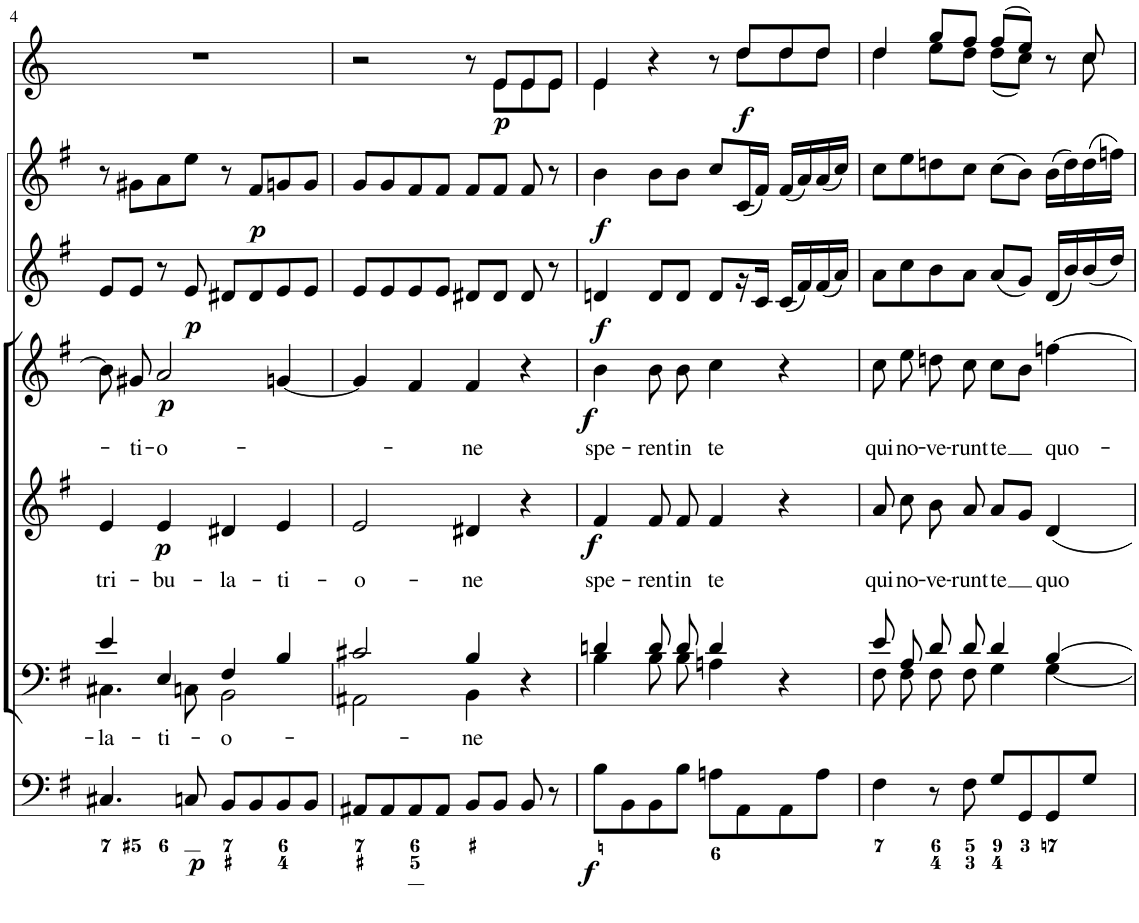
**kern	**dynam	**kern	**text	**kern	**text	**dynam	**kern	**text	**dynam	**kern	**dynam	**kern	**dynam	**kern	**dynam
*part7	*part7	*part6	*part6	*part5	*part5	*part5	*part4	*part4	*part4	*part3	*part3	*part2	*part2	*part1	*part1
*staff7	*staff7	*staff6	*staff6	*staff5	*staff5	*staff5	*staff4	*staff4	*staff4	*staff3	*staff3	*staff2	*staff2	*staff1	*staff1
*I"Organ	*	*I"Voice	*	*I"Alto	*	*	*I"Voice	*	*	*I"Violino 2	*	*I"Violino 1	*	*I"C. in G	*
*	*	*	*	*	*	*	*	*	*	*I'Vln	*	*I'Vln	*	*	*
!!LO:PB:g=z
*clefF4	*	*clefF4	*	*clefG2	*	*	*clefG2	*	*	*clefG2	*	*clefG2	*	*clefG2	*
*	*	*	*	*	*	*	*	*	*	*	*	*	*	*Trd3c5	*
*k[f#]	*	*k[f#]	*	*k[f#]	*	*	*k[f#]	*	*	*k[f#]	*	*k[f#]	*	*k[]	*
*M4/4	*	*M4/4	*	*M4/4	*	*	*M4/4	*	*	*M4/4	*	*M4/4	*	*M4/4	*
*met(c)	*	*met(c)	*	*met(c)	*	*	*met(c)	*	*	*met(c)	*	*met(c)	*	*met(c)	*
=4	=4	=4	=4	=4	=4	=4	=4	=4	=4	=4	=4	=4	=4	=4	=4
!	!	!	!LO:LY:b	!	!LO:LY:b	!	!	!	!	!	!	!	!	!	!
*	*	*^	*	*	*	*	*	*	*	*	*	*	*	*	*
4.C#X/	.	4e/	4.C#X\	-la-	4e/	tri-	.	8b\]	.	.	8e/L	.	8r	.	1r	.
!	!	!	!	!	!	!	!	!	!LO:LY:b	!	!	!	!	!	!	!
.	.	.	.	.	.	.	.	8g#X/	-ti-	.	8e/J	.	8g#X\L	.	.	.
!	!	!	!	!LO:LY:b	!	!LO:LY:b	!LO:DY:b	!	!LO:LY:b	!LO:DY:b	!	!	!	!	!	!
.	.	4E/	.	-ti-	4e/	-bu-	p	2a/	-o-	p	8r	.	8a\	.	.	.
!	!LO:DY:b	!	!	!	!	!	!	!	!	!	!	!LO:DY:b	!	!	!	!
8Cn/	p	.	8Cn\	.	.	.	.	.	.	.	8e/	p	8ee\J	.	.	.
!	!	!	!	!LO:LY:b	!	!LO:LY:b	!	!	!	!	!	!	!	!	!	!
8BB/L	.	4F#/	2BB\	-o-	4d#X/	-la-	.	.	.	.	8d#X/L	.	8r	.	.	.
!	!	!	!	!	!	!	!	!	!	!	!	!	!	!LO:DY:b	!	!
8BB/	.	.	.	.	.	.	.	.	.	.	8d#/	.	8f#/L	p	.	.
!	!	!	!	!	!	!LO:LY:b	!	!	!	!	!	!	!	!	!	!
8BB/	.	4B/	.	.	4e/	-ti-	.	[4gn/	.	.	8e/	.	8gn/	.	.	.
8BB/J	.	.	.	.	.	.	.	.	.	.	8e/J	.	8g/J	.	.	.
=5	=5	=5	=5	=5	=5	=5	=5	=5	=5	=5	=5	=5	=5	=5	=5	=5
!	!	!	!	!	!	!LO:LY:b	!	!	!	!	!	!	!	!	!	!
*	*	*	*	*	*	*	*	*	*	*	*	*	*	*	*^	*
8AA#X/L	.	2c#X/	2AA#X\	.	2e/	-o-	.	4g/]	.	.	8e/L	.	8g/L	.	2r	8ryy	.
*	*	*	*	*	*	*	*	*	*	*	*	*	*	*	*v	*v	*
8AA#/	.	.	.	.	.	.	.	.	.	.	8e/	.	8g/	.	.	.
8AA#/	.	.	.	.	.	.	.	4f#/	.	.	8e/	.	8f#/	.	.	.
8AA#/J	.	.	.	.	.	.	.	.	.	.	8e/J	.	8f#/J	.	.	.
!	!	!	!	!LO:LY:b	!	!LO:LY:b	!	!	!LO:LY:b	!	!	!	!	!	!	!
8BB/L	.	4B/	4BB\	-ne	4d#X/	-ne	.	4f#/	-ne	.	8d#X/L	.	8f#/L	.	8r	.
*	*	*	*	*	*	*	*	*	*	*	*	*	*	*	*^	*
!	!	!	!	!	!	!	!	!	!	!	!	!	!	!	!	!	!LO:DY:b
8BB/J	.	.	.	.	.	.	.	.	.	.	8d#/J	.	8f#/J	.	8e/L	8e\L	p
8BB/	.	4r	4ryy	.	4r	.	.	4r	.	.	8d#/	.	8f#/	.	8e/	8e\	.
8r	.	.	.	.	.	.	.	.	.	.	8r	.	8r	.	8e/J	8e\J	.
=6	=6	=6	=6	=6	=6	=6	=6	=6	=6	=6	=6	=6	=6	=6	=6	=6	=6
!	!LO:DY:b	!	!	!	!	!LO:LY:b	!LO:DY:b	!	!LO:LY:b	!LO:DY:b	!	!LO:DY:b	!	!LO:DY:b	!	!	!
8B\L	f	4dn/	4B\	.	4f#/	spe-	f	4b\	spe-	f	4dn/	f	4b\	f	4e/	4e\	.
8BB\	.	.	.	.	.	.	.	.	.	.	.	.	.	.	.	.	.
!	!	!	!	!	!	!LO:LY:b	!	!	!LO:LY:b	!	!	!	!	!	!	!	!
8BB\	.	8d/L	8B\L	.	8f#/	-rent	.	8b\	-rent	.	8d/L	.	8b\L	.	4r	4.ryy	.
!	!	!	!	!	!	!LO:LY:b	!	!	!LO:LY:b	!	!	!	!	!	!	!	!
8B\J	.	8d/J	8B\J	.	8f#/	in	.	8b\	in	.	8d/J	.	8b\J	.	.	.	.
!	!	!	!	!	!	!LO:LY:b	!	!	!LO:LY:b	!	!	!	!	!	!	!	!
8An\L	.	4d/	4An\	.	4f#/	te	.	4cc\	te	.	8d/L	.	8cc/L	.	8r	.	.
!	!	!	!	!	!	!	!	!	!	!	!	!	!	!	!	!	!LO:DY:b
8AA\	.	.	.	.	.	.	.	.	.	.	16r	.	(16c/L	.	8dd/L	8dd\L	f
.	.	.	.	.	.	.	.	.	.	.	16c/JJ	.	16f#/JJ)	.	.	.	.
8AA\	.	4r	4ryy	.	4r	.	.	4r	.	.	(16c/LL	.	(16f#/LL	.	8dd/	8dd\	.
.	.	.	.	.	.	.	.	.	.	.	16f#/)	.	16a/)	.	.	.	.
8A\J	.	.	.	.	.	.	.	.	.	.	(16f#/	.	(16a/	.	8dd/J	8dd\J	.
.	.	.	.	.	.	.	.	.	.	.	16a/JJ)	.	16cc/JJ)	.	.	.	.
=7	=7	=7	=7	=7	=7	=7	=7	=7	=7	=7	=7	=7	=7	=7	=7	=7	=7
!	!	!	!	!	!	!LO:LY:b	!	!	!LO:LY:b	!	!	!	!	!	!	!	!
4F#\	.	8e/L	8F#\L	.	8a/	qui	.	8cc\	qui	.	8a\L	.	8cc\L	.	4dd/	4dd\	.
!	!	!	!	!	!	!LO:LY:b	!	!	!LO:LY:b	!	!	!	!	!	!	!	!
.	.	8A/J	8F#\J	.	8cc\	no-	.	8ee\	no-	.	8cc\	.	8ee\	.	.	.	.
!	!	!	!	!	!	!LO:LY:b	!	!	!LO:LY:b	!	!	!	!	!	!	!	!
8r	.	8d/L	8F#\L	.	8b\	-ve-	.	8ddn\	-ve-	.	8b\	.	8ddn\	.	8gg/L	8ee\L	.
!	!	!	!	!	!	!LO:LY:b	!	!	!LO:LY:b	!	!	!	!	!	!	!	!
8F#\	.	8d/J	8F#\J	.	8a/	-runt	.	8cc\	-runt	.	8a\J	.	8cc\J	.	8ff/J	8dd\J	.
!	!	!	!	!	!	!LO:LY:b	!	!	!LO:LY:b	!	!	!	!	!	!	!	!
8G/L	.	4d/	4G\	.	8a/L	te	.	8cc\L	te	.	(8a/L	.	(8cc\L	.	(8ff/L	(8dd\L	.
8GG/	.	.	.	.	8g/J	.	.	8b\J	.	.	8g/J)	.	8b\J)	.	8ee/J)	8cc\J)	.
!	!	!	!	!	!	!LO:LY:b	!	!	!LO:LY:b	!	!	!	!	!	!	!	!
8GG/	.	[4B/	[4G\	.	4d/	quo	.	[4ffn\	quo-	.	(16d/LL	.	(16b\LL	.	8r	8ryy	.
.	.	.	.	.	.	.	.	.	.	.	16b/)	.	16dd\)	.	.	.	.
8G/J	.	.	.	.	.	.	.	.	.	.	(16b/	.	(16dd\	.	8cc/	8cc\	.
.	.	.	.	.	.	.	.	.	.	.	16dd/JJ)	.	16ffn\JJ)	.	.	.	.
*	*	*v	*v	*	*	*	*	*	*	*	*	*	*	*	*v	*v	*
=	=	=	=	=	=	=	=	=	=	=	=	=	=	=	=
*-	*-	*-	*-	*-	*-	*-	*-	*-	*-	*-	*-	*-	*-	*-	*-
